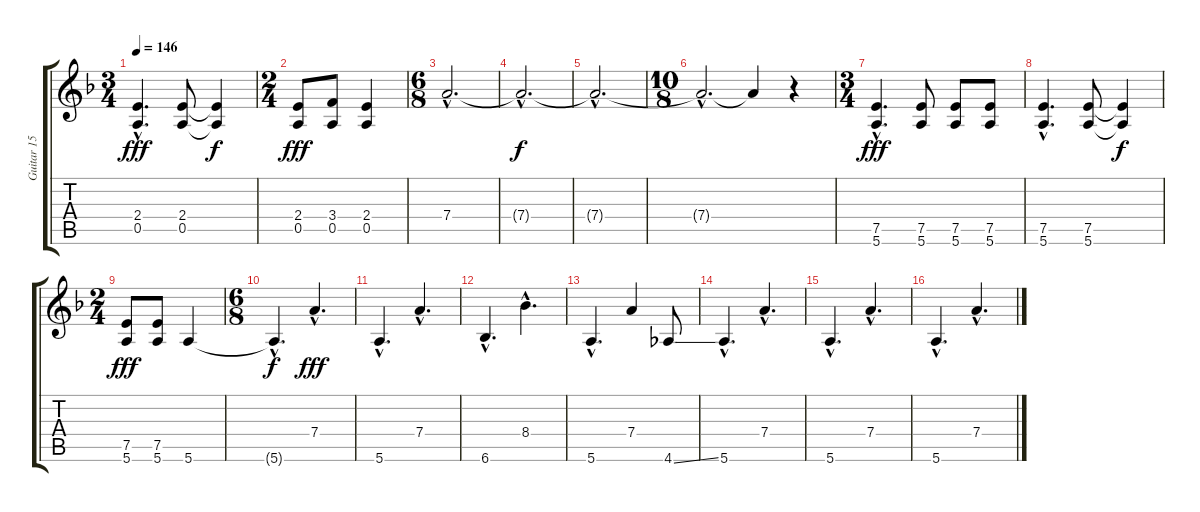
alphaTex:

\track ("Guitar 15" "Guitar 15") {instrument acousticguitarsteel}
\staff {score tabs}
\tuning (E4 B3 G3 D3 A2 E2) {hide}
\ts (3 4)
\tempo 146
\clef g2
\ks f
(2.4{hac} 0.5{hac}).4{d dy fff} (2.4 0.5).8 (2.4{t} 0.5{t}).4{dy f} |
\ts (2 4)
(2.4 0.5).8{dy fff} (3.4 0.5).8 (2.4 0.5).4 |
\ts (6 8)
7.4{hac}.2{d} |
7.4{hac t}.2{d dy f} |
7.4{hac t}.2{d} |
\ts (10 8)
7.4{hac t}.2{d} 7.4{t}.4 r.4 |
\ts (3 4)
(7.5{hac} 5.6{hac}).4{d dy fff} (7.5 5.6).8 (7.5 5.6).8 (7.5 5.6).8 |
(7.5{hac} 5.6{hac}).4{d} (7.5 5.6).8 (7.5{t} 5.6{t}).4{dy f} |
\ts (2 4)
(7.5 5.6).8{dy fff} (7.5 5.6).8 5.6.4 |
\ts (6 8)
5.6{hac t}.4{d dy f} 7.4{hac}.4{d dy fff} |
5.6{hac}.4{d} 7.4{hac}.4{d} |
6.6{hac}.4{d} 8.4{hac}.4{d} |
5.6{hac}.4{d} 7.4.4 4.6{ss}.8 |
5.6{hac}.4{d} 7.4{hac}.4{d} |
5.6{hac}.4{d} 7.4{hac}.4{d} |
5.6{hac}.4{d} 7.4{hac}.4{d}
